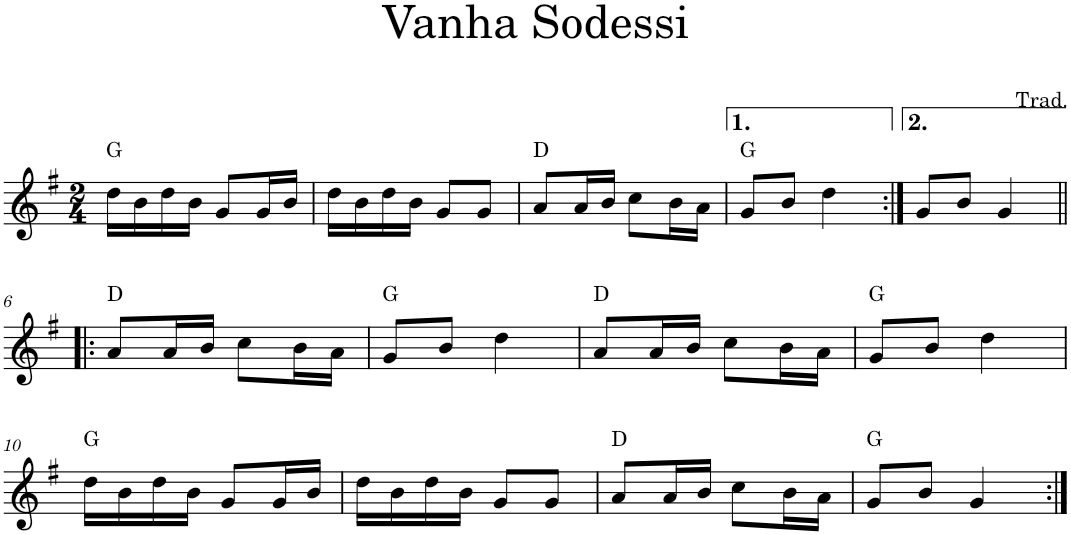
**kern	**harte
*part1	*part1
*staff1	*
*I"Violin	*
*I'Vln.	*
*clefG2	*
*k[f#]	*
*M2/4	*
=1	=1
16dd\LL	G:maj
16b\	.
16dd\	.
16b\JJ	.
8g/L	.
16g/L	.
16b/JJ	.
=2	=2
16dd\LL	.
16b\	.
16dd\	.
16b\JJ	.
8g/L	.
8g/J	.
=3	=3
8a/L	D:maj
16a/L	.
16b/JJ	.
8cc\L	.
16b\L	.
16a\JJ	.
=4	=4
8g/L	G:maj
8b/J	.
4dd\	.
=5:|!	=5:|!
8g/L	.
8b/J	.
4g/	.
!!LO:LB:g=z
=6!|:	=6!|:
8a/L	D:maj
16a/L	.
16b/JJ	.
8cc\L	.
16b\L	.
16a\JJ	.
=7	=7
8g/L	G:maj
8b/J	.
4dd\	.
=8	=8
8a/L	D:maj
16a/L	.
16b/JJ	.
8cc\L	.
16b\L	.
16a\JJ	.
=9	=9
8g/L	G:maj
8b/J	.
4dd\	.
!!LO:LB:g=z
=10	=10
16dd\LL	G:maj
16b\	.
16dd\	.
16b\JJ	.
8g/L	.
16g/L	.
16b/JJ	.
=11	=11
16dd\LL	.
16b\	.
16dd\	.
16b\JJ	.
8g/L	.
8g/J	.
=12	=12
8a/L	D:maj
16a/L	.
16b/JJ	.
8cc\L	.
16b\L	.
16a\JJ	.
=13	=13
8g/L	G:maj
8b/J	.
4g/	.
=:|!	=:|!
*-	*-
